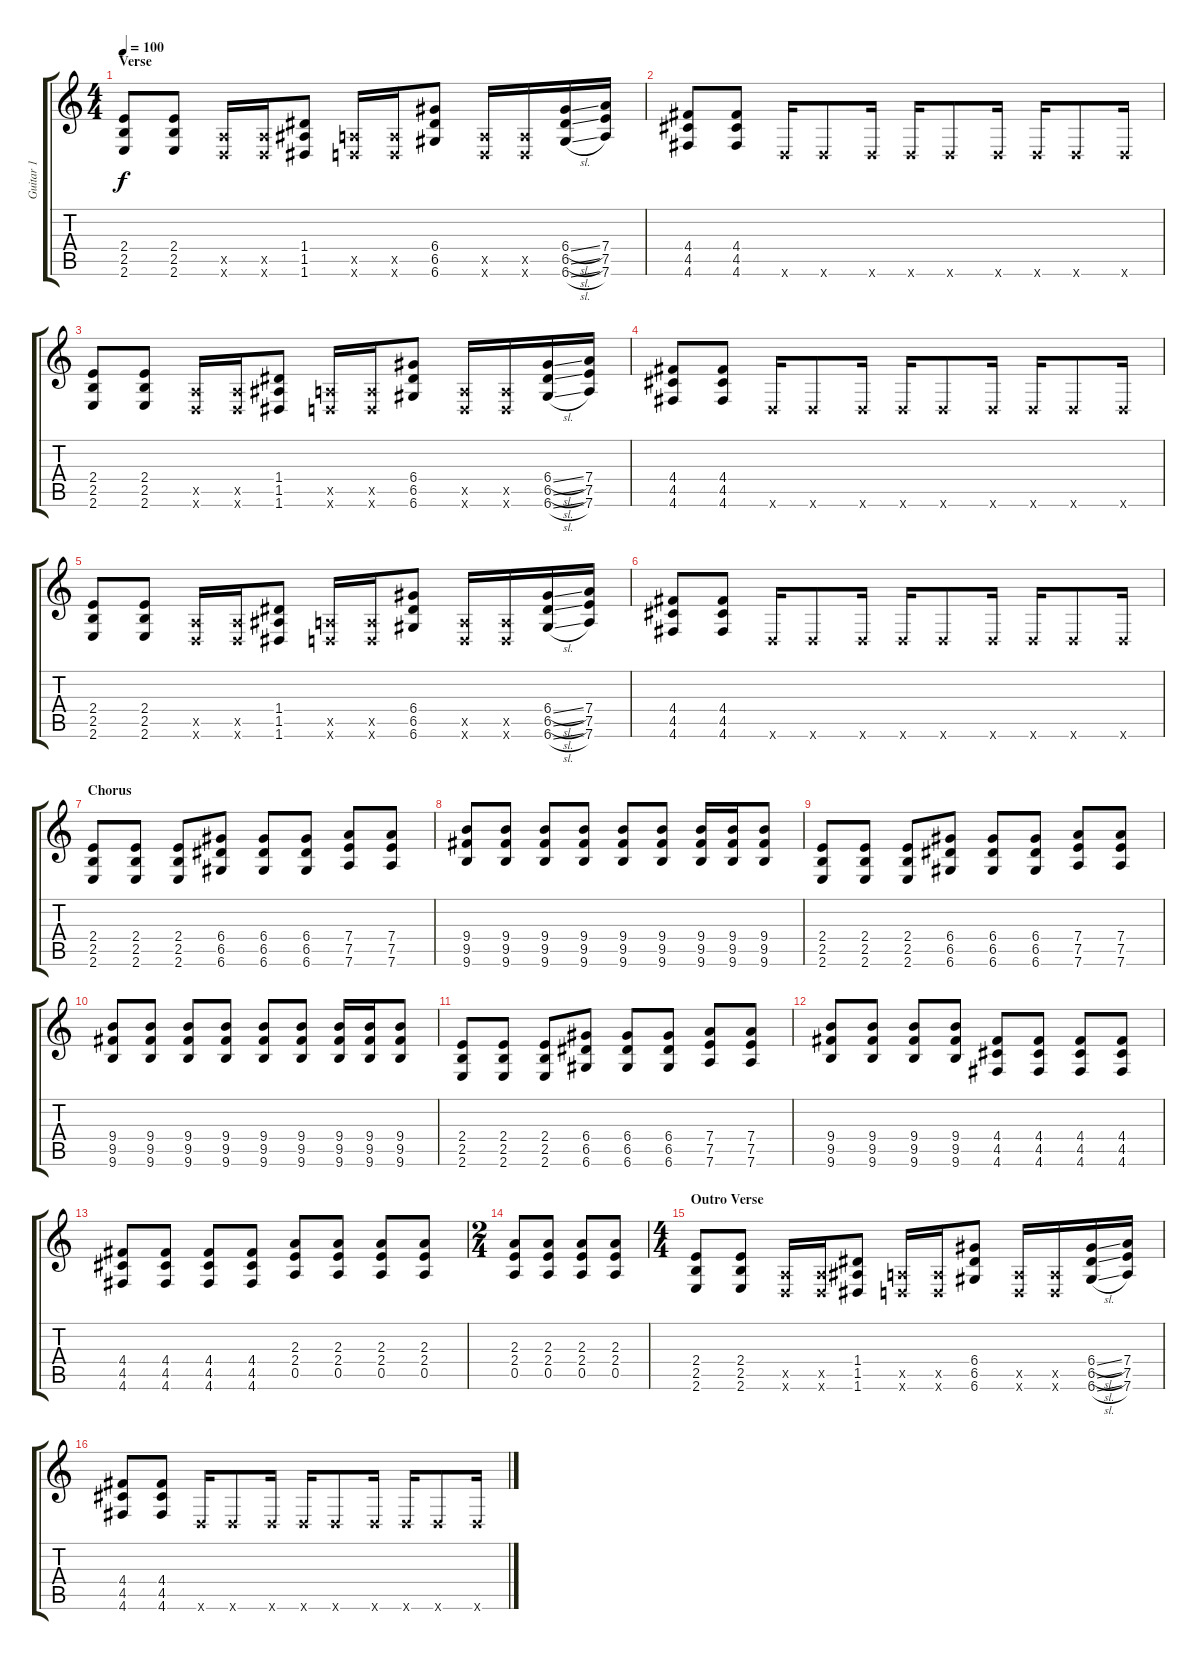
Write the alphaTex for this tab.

\track ("Guitar 1" "Guitar 1") {instrument distortionguitar}
\staff {score tabs}
\tuning (E4 B3 G3 D3 A2 D2) {hide}
\ts (4 4)
\section ("" "Verse")
\tempo 100
\clef g2
\ks c
(2.4 2.5 2.6).8{dy f balance 0 instrument distortionguitar} (2.4 2.5 2.6).8 (0.5{x} 0.6{x}).16 (0.5{x} 0.6{x}).16 (1.4 1.5 1.6).8 (0.5{x} 0.6{x}).16 (0.5{x} 0.6{x}).16 (6.4 6.5 6.6).8 (0.5{x} 0.6{x}).16 (0.5{x} 0.6{x}).16 (6.4{sl} 6.5{sl} 6.6{sl}).16 (7.4 7.5 7.6).16 |
(4.4 4.5 4.6).8 (4.4 4.5 4.6).8 0.6{x}.16 0.6{x}.8 0.6{x}.16 0.6{x}.16 0.6{x}.8 0.6{x}.16 0.6{x}.16 0.6{x}.8 0.6{x}.16 |
(2.4 2.5 2.6).8{balance 0 instrument distortionguitar} (2.4 2.5 2.6).8 (0.5{x} 0.6{x}).16 (0.5{x} 0.6{x}).16 (1.4 1.5 1.6).8 (0.5{x} 0.6{x}).16 (0.5{x} 0.6{x}).16 (6.4 6.5 6.6).8 (0.5{x} 0.6{x}).16 (0.5{x} 0.6{x}).16 (6.4{sl} 6.5{sl} 6.6{sl}).16 (7.4 7.5 7.6).16 |
(4.4 4.5 4.6).8 (4.4 4.5 4.6).8 0.6{x}.16 0.6{x}.8 0.6{x}.16 0.6{x}.16 0.6{x}.8 0.6{x}.16 0.6{x}.16 0.6{x}.8 0.6{x}.16 |
(2.4 2.5 2.6).8{balance 0 instrument distortionguitar} (2.4 2.5 2.6).8 (0.5{x} 0.6{x}).16 (0.5{x} 0.6{x}).16 (1.4 1.5 1.6).8 (0.5{x} 0.6{x}).16 (0.5{x} 0.6{x}).16 (6.4 6.5 6.6).8 (0.5{x} 0.6{x}).16 (0.5{x} 0.6{x}).16 (6.4{sl} 6.5{sl} 6.6{sl}).16 (7.4 7.5 7.6).16 |
(4.4 4.5 4.6).8 (4.4 4.5 4.6).8 0.6{x}.16 0.6{x}.8 0.6{x}.16 0.6{x}.16 0.6{x}.8 0.6{x}.16 0.6{x}.16 0.6{x}.8 0.6{x}.16 |
\section ("" "Chorus")
(2.4 2.5 2.6).8 (2.4 2.5 2.6).8 (2.4 2.5 2.6).8 (6.4 6.5 6.6).8 (6.4 6.5 6.6).8 (6.4 6.5 6.6).8 (7.4 7.5 7.6).8 (7.4 7.5 7.6).8 |
(9.4 9.5 9.6).8 (9.4 9.5 9.6).8 (9.4 9.5 9.6).8 (9.4 9.5 9.6).8 (9.4 9.5 9.6).8 (9.4 9.5 9.6).8 (9.4 9.5 9.6).16 (9.4 9.5 9.6).16 (9.4 9.5 9.6).8 |
(2.4 2.5 2.6).8 (2.4 2.5 2.6).8 (2.4 2.5 2.6).8 (6.4 6.5 6.6).8 (6.4 6.5 6.6).8 (6.4 6.5 6.6).8 (7.4 7.5 7.6).8 (7.4 7.5 7.6).8 |
(9.4 9.5 9.6).8 (9.4 9.5 9.6).8 (9.4 9.5 9.6).8 (9.4 9.5 9.6).8 (9.4 9.5 9.6).8 (9.4 9.5 9.6).8 (9.4 9.5 9.6).16 (9.4 9.5 9.6).16 (9.4 9.5 9.6).8 |
(2.4 2.5 2.6).8 (2.4 2.5 2.6).8 (2.4 2.5 2.6).8 (6.4 6.5 6.6).8 (6.4 6.5 6.6).8 (6.4 6.5 6.6).8 (7.4 7.5 7.6).8 (7.4 7.5 7.6).8 |
(9.4 9.5 9.6).8 (9.4 9.5 9.6).8 (9.4 9.5 9.6).8 (9.4 9.5 9.6).8 (4.4 4.5 4.6).8 (4.4 4.5 4.6).8 (4.4 4.5 4.6).8 (4.4 4.5 4.6).8 |
(4.4 4.5 4.6).8 (4.4 4.5 4.6).8 (4.4 4.5 4.6).8 (4.4 4.5 4.6).8 (2.3 2.4 0.5).8 (2.3 2.4 0.5).8 (2.3 2.4 0.5).8 (2.3 2.4 0.5).8 |
\ts (2 4)
(2.3 2.4 0.5).8 (2.3 2.4 0.5).8 (2.3 2.4 0.5).8 (2.3 2.4 0.5).8 |
\ts (4 4)
\section ("" "Outro Verse")
(2.4 2.5 2.6).8{balance 0 instrument distortionguitar} (2.4 2.5 2.6).8 (0.5{x} 0.6{x}).16 (0.5{x} 0.6{x}).16 (1.4 1.5 1.6).8 (0.5{x} 0.6{x}).16 (0.5{x} 0.6{x}).16 (6.4 6.5 6.6).8 (0.5{x} 0.6{x}).16 (0.5{x} 0.6{x}).16 (6.4{sl} 6.5{sl} 6.6{sl}).16 (7.4 7.5 7.6).16 |
(4.4 4.5 4.6).8 (4.4 4.5 4.6).8 0.6{x}.16 0.6{x}.8 0.6{x}.16 0.6{x}.16 0.6{x}.8 0.6{x}.16 0.6{x}.16 0.6{x}.8 0.6{x}.16
